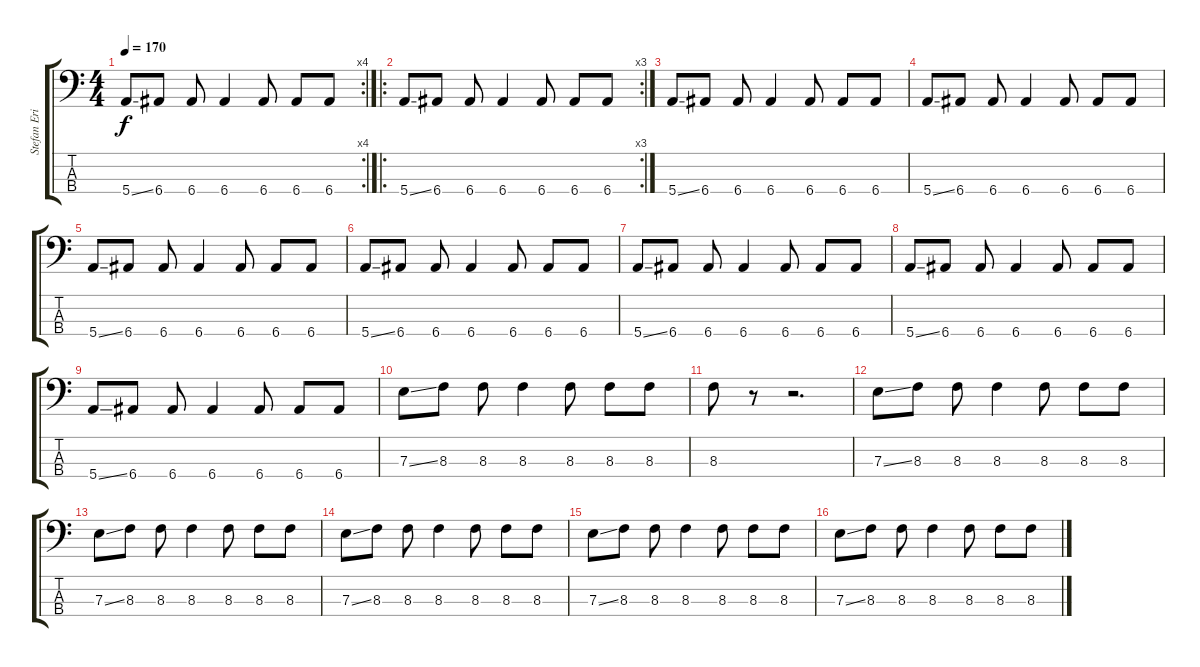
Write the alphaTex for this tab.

\track ("Stefan Ericsson (Bass)" "Stefan Eri") {instrument electricbassfinger}
\staff {score tabs}
\tuning (G2 D2 A1 E1) {hide}
\rc 4
\ts (4 4)
\tempo 170
\clef f4
\ks c
5.4{ss}.8{dy f instrument electricbassfinger} 6.4.8 6.4.8 6.4.4 6.4.8 6.4.8 6.4.8 |
\ro
\rc 3
5.4{ss}.8 6.4.8 6.4.8 6.4.4 6.4.8 6.4.8 6.4.8 |
5.4{ss}.8 6.4.8 6.4.8 6.4.4 6.4.8 6.4.8 6.4.8 |
5.4{ss}.8 6.4.8 6.4.8 6.4.4 6.4.8 6.4.8 6.4.8 |
5.4{ss}.8 6.4.8 6.4.8 6.4.4 6.4.8 6.4.8 6.4.8 |
5.4{ss}.8 6.4.8 6.4.8 6.4.4 6.4.8 6.4.8 6.4.8 |
5.4{ss}.8 6.4.8 6.4.8 6.4.4 6.4.8 6.4.8 6.4.8 |
5.4{ss}.8 6.4.8 6.4.8 6.4.4 6.4.8 6.4.8 6.4.8 |
5.4{ss}.8 6.4.8 6.4.8 6.4.4 6.4.8 6.4.8 6.4.8 |
7.3{ss}.8 8.3.8 8.3.8 8.3.4 8.3.8 8.3.8 8.3.8 |
8.3.8 r.8 r.2{d} |
7.3{ss}.8 8.3.8 8.3.8 8.3.4 8.3.8 8.3.8 8.3.8 |
7.3{ss}.8 8.3.8 8.3.8 8.3.4 8.3.8 8.3.8 8.3.8 |
7.3{ss}.8 8.3.8 8.3.8 8.3.4 8.3.8 8.3.8 8.3.8 |
7.3{ss}.8 8.3.8 8.3.8 8.3.4 8.3.8 8.3.8 8.3.8 |
7.3{ss}.8 8.3.8 8.3.8 8.3.4 8.3.8 8.3.8 8.3.8
